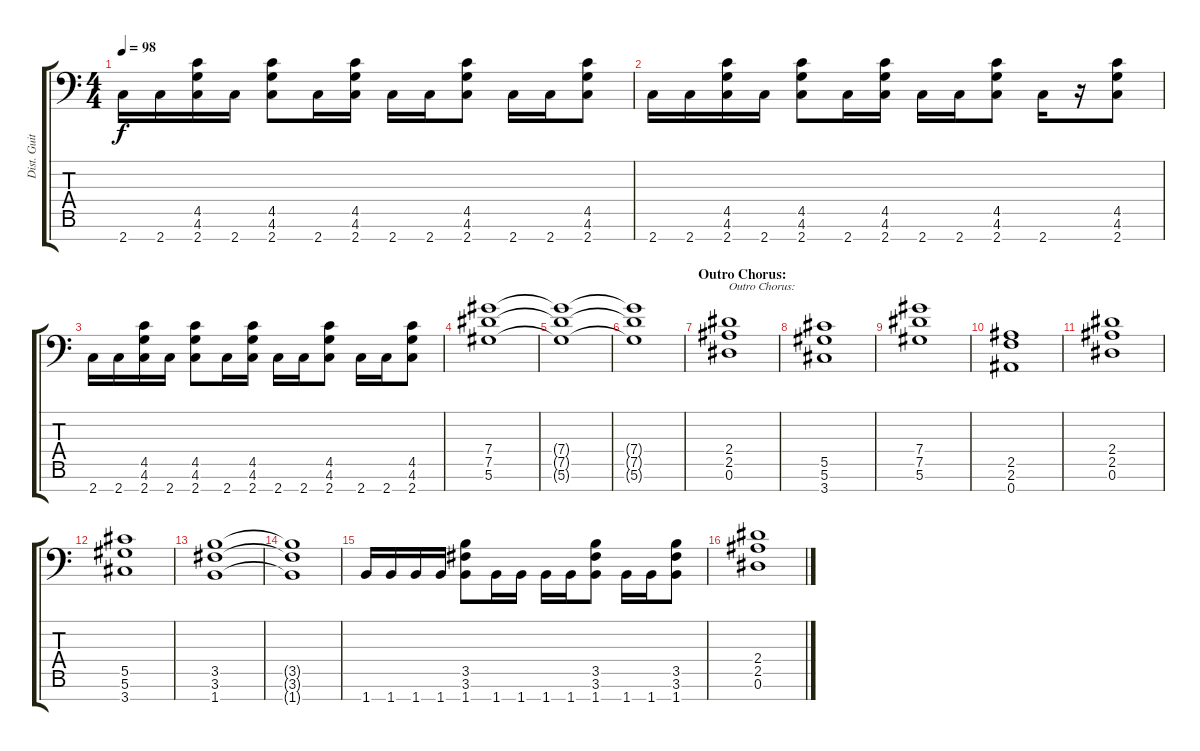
\track ("Dist. Guitar 2" "Dist. Guit") {instrument distortionguitar}
\staff {score tabs}
\tuning (Eb4 Bb3 Gb3 Db3 Ab2 Eb2 Bb1) {hide}
\ts (4 4)
\tempo 98
\clef f4
\ks c
2.7.16{dy f} 2.7.16 (4.5 4.6 2.7).16 2.7.16 (4.5 4.6 2.7).8 2.7.16 (4.5 4.6 2.7).16 2.7.16 2.7.16 (4.5 4.6 2.7).8 2.7.16 2.7.16 (4.5 4.6 2.7).8 |
2.7.16 2.7.16 (4.5 4.6 2.7).16 2.7.16 (4.5 4.6 2.7).8 2.7.16 (4.5 4.6 2.7).16 2.7.16 2.7.16 (4.5 4.6 2.7).8 2.7.16 r.16 (4.5 4.6 2.7).8 |
2.7.16 2.7.16 (4.5 4.6 2.7).16 2.7.16 (4.5 4.6 2.7).8 2.7.16 (4.5 4.6 2.7).16 2.7.16 2.7.16 (4.5 4.6 2.7).8 2.7.16 2.7.16 (4.5 4.6 2.7).8 |
(7.4 7.5 5.6).1 |
(7.4{t} 7.5{t} 5.6{t}).1 |
(7.4{t} 7.5{t} 5.6{t}).1 |
\section ("" "Outro Chorus:")
(2.4 2.5 0.6).1{txt "Outro Chorus:"} |
(5.5 5.6 3.7).1 |
(7.4 7.5 5.6).1 |
(2.5 2.6 0.7).1 |
(2.4 2.5 0.6).1 |
(5.5 5.6 3.7).1 |
(3.5 3.6 1.7).1 |
(3.5{t} 3.6{t} 1.7{t}).1 |
1.7.16 1.7.16 1.7.16 1.7.16 (3.5 3.6 1.7).8 1.7.16 1.7.16 1.7.16 1.7.16 (3.5 3.6 1.7).8 1.7.16 1.7.16 (3.5 3.6 1.7).8 |
(2.4 2.5 0.6).1
